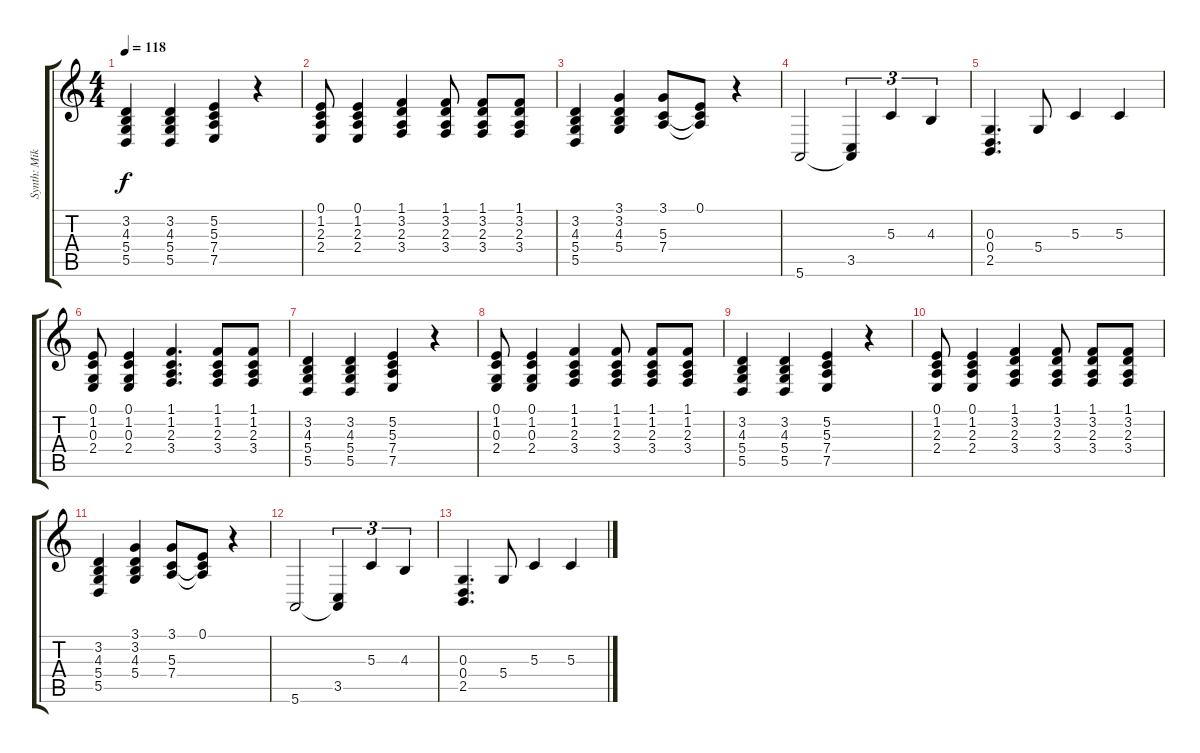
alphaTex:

\track ("Synth: Mike" "Synth: Mik") {instrument synthstrings1}
\staff {score tabs}
\tuning (E4 B3 G3 D3 A2 E2) {hide}
\ts (4 4)
\tempo 118
\clef g2
\ks c
(3.2 4.3 5.4 5.5).4{dy f} (3.2 4.3 5.4 5.5).4 (5.2 5.3 7.4 7.5).4 r.4 |
(0.1 1.2 2.3 2.4).8 (0.1 1.2 2.3 2.4).4 (1.1 3.2 2.3 3.4).4 (1.1 3.2 2.3 3.4).8 (1.1 3.2 2.3 3.4).8 (1.1 3.2 2.3 3.4).8 |
(3.2 4.3 5.4 5.5).4 (3.1 3.2 4.3 5.4).4 (3.1 5.3 7.4).8 (0.1 5.3{t} 7.4{t}).8 r.4 |
5.6.2 (3.5 5.6{t}).4{tu (3 2)} 5.3.4{tu (3 2)} 4.3.4{tu (3 2)} |
(0.3 0.4 2.5).4{d} 5.4.8 5.3.4 5.3.4 |
(0.1 1.2 0.3 2.4).8 (0.1 1.2 0.3 2.4).4 (1.1 1.2 2.3 3.4).4{d} (1.1 1.2 2.3 3.4).8 (1.1 1.2 2.3 3.4).8 |
(3.2 4.3 5.4 5.5).4 (3.2 4.3 5.4 5.5).4 (5.2 5.3 7.4 7.5).4 r.4 |
(0.1 1.2 0.3 2.4).8 (0.1 1.2 0.3 2.4).4 (1.1 1.2 2.3 3.4).4 (1.1 1.2 2.3 3.4).8 (1.1 1.2 2.3 3.4).8 (1.1 1.2 2.3 3.4).8 |
(3.2 4.3 5.4 5.5).4 (3.2 4.3 5.4 5.5).4 (5.2 5.3 7.4 7.5).4 r.4 |
(0.1 1.2 2.3 2.4).8 (0.1 1.2 2.3 2.4).4 (1.1 3.2 2.3 3.4).4 (1.1 3.2 2.3 3.4).8 (1.1 3.2 2.3 3.4).8 (1.1 3.2 2.3 3.4).8 |
(3.2 4.3 5.4 5.5).4 (3.1 3.2 4.3 5.4).4 (3.1 5.3 7.4).8 (0.1 5.3{t} 7.4{t}).8 r.4 |
5.6.2 (3.5 5.6{t}).4{tu (3 2)} 5.3.4{tu (3 2)} 4.3.4{tu (3 2)} |
(0.3 0.4 2.5).4{d} 5.4.8 5.3.4 5.3.4
